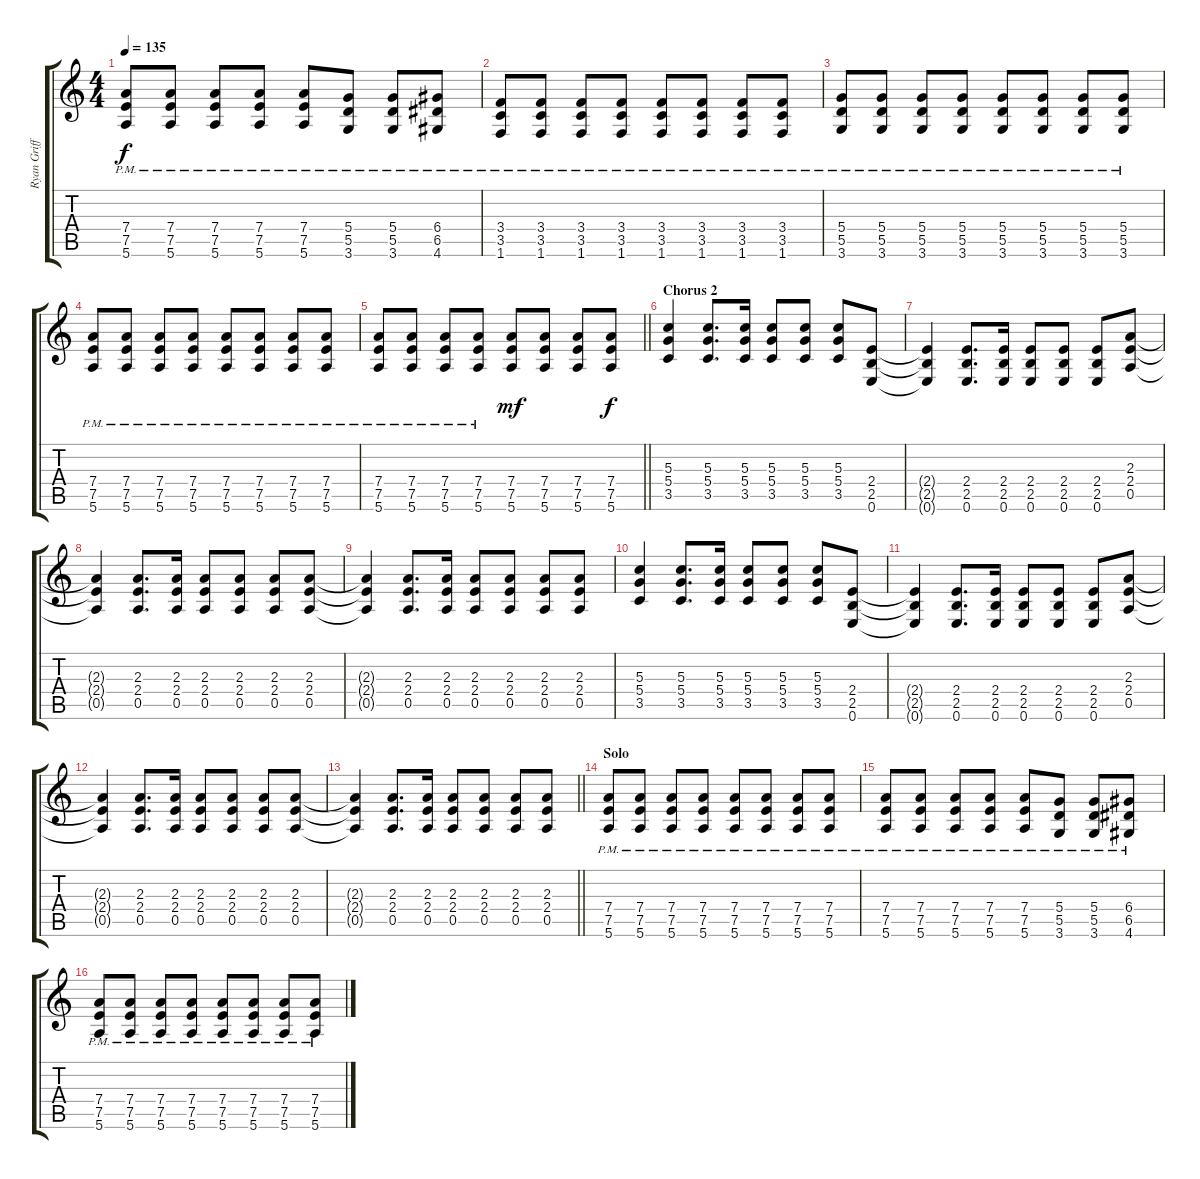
\track ("Ryan Griffiths (Rhythm Guitar Track)" "Ryan Griff") {instrument distortionguitar}
\staff {score tabs}
\tuning (E4 B3 G3 D3 A2 E2) {hide}
\ts (4 4)
\tempo 135
\clef g2
\ks c
(7.4{pm} 7.5{pm} 5.6{pm}).8{dy f} (7.4{pm} 7.5{pm} 5.6{pm}).8 (7.4{pm} 7.5{pm} 5.6{pm}).8 (7.4{pm} 7.5{pm} 5.6{pm}).8 (7.4{pm} 7.5{pm} 5.6{pm}).8 (5.4{pm} 5.5{pm} 3.6{pm}).8 (5.4{pm} 5.5{pm} 3.6{pm}).8 (6.4{pm} 6.5{pm} 4.6{pm}).8 |
(3.4{pm} 3.5{pm} 1.6{pm}).8 (3.4{pm} 3.5{pm} 1.6{pm}).8 (3.4{pm} 3.5{pm} 1.6{pm}).8 (3.4{pm} 3.5{pm} 1.6{pm}).8 (3.4{pm} 3.5{pm} 1.6{pm}).8 (3.4{pm} 3.5{pm} 1.6{pm}).8 (3.4{pm} 3.5{pm} 1.6{pm}).8 (3.4{pm} 3.5{pm} 1.6{pm}).8 |
(5.4{pm} 5.5{pm} 3.6{pm}).8 (5.4{pm} 5.5{pm} 3.6{pm}).8 (5.4{pm} 5.5{pm} 3.6{pm}).8 (5.4{pm} 5.5{pm} 3.6{pm}).8 (5.4{pm} 5.5{pm} 3.6{pm}).8 (5.4{pm} 5.5{pm} 3.6{pm}).8 (5.4{pm} 5.5{pm} 3.6{pm}).8 (5.4{pm} 5.5{pm} 3.6{pm}).8 |
(7.4{pm} 7.5{pm} 5.6{pm}).8 (7.4{pm} 7.5{pm} 5.6{pm}).8 (7.4{pm} 7.5{pm} 5.6{pm}).8 (7.4{pm} 7.5{pm} 5.6{pm}).8 (7.4{pm} 7.5{pm} 5.6{pm}).8 (7.4{pm} 7.5{pm} 5.6{pm}).8 (7.4{pm} 7.5{pm} 5.6{pm}).8 (7.4{pm} 7.5{pm} 5.6{pm}).8 |
\barLineRight lightlight
(7.4{pm} 7.5{pm} 5.6{pm}).8 (7.4{pm} 7.5{pm} 5.6{pm}).8 (7.4{pm} 7.5{pm} 5.6{pm}).8 (7.4{pm} 7.5{pm} 5.6{pm}).8 (7.4 7.5 5.6).8{dy mf} (7.4 7.5 5.6).8 (7.4 7.5 5.6).8 (7.4 7.5 5.6).8{dy f} |
\section ("" "Chorus 2")
(5.3 5.4 3.5).4{volume 8 instrument overdrivenguitar} (5.3 5.4 3.5).8{d} (5.3 5.4 3.5).16 (5.3 5.4 3.5).8 (5.3 5.4 3.5).8 (5.3 5.4 3.5).8 (2.4 2.5 0.6).8 |
(2.4{t} 2.5{t} 0.6{t}).4 (2.4 2.5 0.6).8{d} (2.4 2.5 0.6).16 (2.4 2.5 0.6).8 (2.4 2.5 0.6).8 (2.4 2.5 0.6).8 (2.3 2.4 0.5).8 |
(2.3{t} 2.4{t} 0.5{t}).4 (2.3 2.4 0.5).8{d} (2.3 2.4 0.5).16 (2.3 2.4 0.5).8 (2.3 2.4 0.5).8 (2.3 2.4 0.5).8 (2.3 2.4 0.5).8 |
(2.3{t} 2.4{t} 0.5{t}).4 (2.3 2.4 0.5).8{d} (2.3 2.4 0.5).16 (2.3 2.4 0.5).8 (2.3 2.4 0.5).8 (2.3 2.4 0.5).8 (2.3 2.4 0.5).8 |
(5.3 5.4 3.5).4 (5.3 5.4 3.5).8{d} (5.3 5.4 3.5).16 (5.3 5.4 3.5).8 (5.3 5.4 3.5).8 (5.3 5.4 3.5).8 (2.4 2.5 0.6).8 |
(2.4{t} 2.5{t} 0.6{t}).4 (2.4 2.5 0.6).8{d} (2.4 2.5 0.6).16 (2.4 2.5 0.6).8 (2.4 2.5 0.6).8 (2.4 2.5 0.6).8 (2.3 2.4 0.5).8 |
(2.3{t} 2.4{t} 0.5{t}).4 (2.3 2.4 0.5).8{d} (2.3 2.4 0.5).16 (2.3 2.4 0.5).8 (2.3 2.4 0.5).8 (2.3 2.4 0.5).8 (2.3 2.4 0.5).8 |
\barLineRight lightlight
(2.3{t} 2.4{t} 0.5{t}).4 (2.3 2.4 0.5).8{d} (2.3 2.4 0.5).16 (2.3 2.4 0.5).8 (2.3 2.4 0.5).8 (2.3 2.4 0.5).8 (2.3 2.4 0.5).8 |
\section ("" "Solo")
(7.4{pm} 7.5{pm} 5.6{pm}).8{volume 13 instrument electricguitarmuted} (7.4{pm} 7.5{pm} 5.6{pm}).8 (7.4{pm} 7.5{pm} 5.6{pm}).8 (7.4{pm} 7.5{pm} 5.6{pm}).8 (7.4{pm} 7.5{pm} 5.6{pm}).8 (7.4{pm} 7.5{pm} 5.6{pm}).8 (7.4{pm} 7.5{pm} 5.6{pm}).8 (7.4{pm} 7.5{pm} 5.6{pm}).8 |
(7.4{pm} 7.5{pm} 5.6{pm}).8 (7.4{pm} 7.5{pm} 5.6{pm}).8 (7.4{pm} 7.5{pm} 5.6{pm}).8 (7.4{pm} 7.5{pm} 5.6{pm}).8 (7.4{pm} 7.5{pm} 5.6{pm}).8 (5.4{pm} 5.5{pm} 3.6{pm}).8 (5.4{pm} 5.5{pm} 3.6{pm}).8 (6.4{pm} 6.5{pm} 4.6{pm}).8 |
(7.4{pm} 7.5{pm} 5.6{pm}).8 (7.4{pm} 7.5{pm} 5.6{pm}).8 (7.4{pm} 7.5{pm} 5.6{pm}).8 (7.4{pm} 7.5{pm} 5.6{pm}).8 (7.4{pm} 7.5{pm} 5.6{pm}).8 (7.4{pm} 7.5{pm} 5.6{pm}).8 (7.4{pm} 7.5{pm} 5.6{pm}).8 (7.4{pm} 7.5{pm} 5.6{pm}).8
